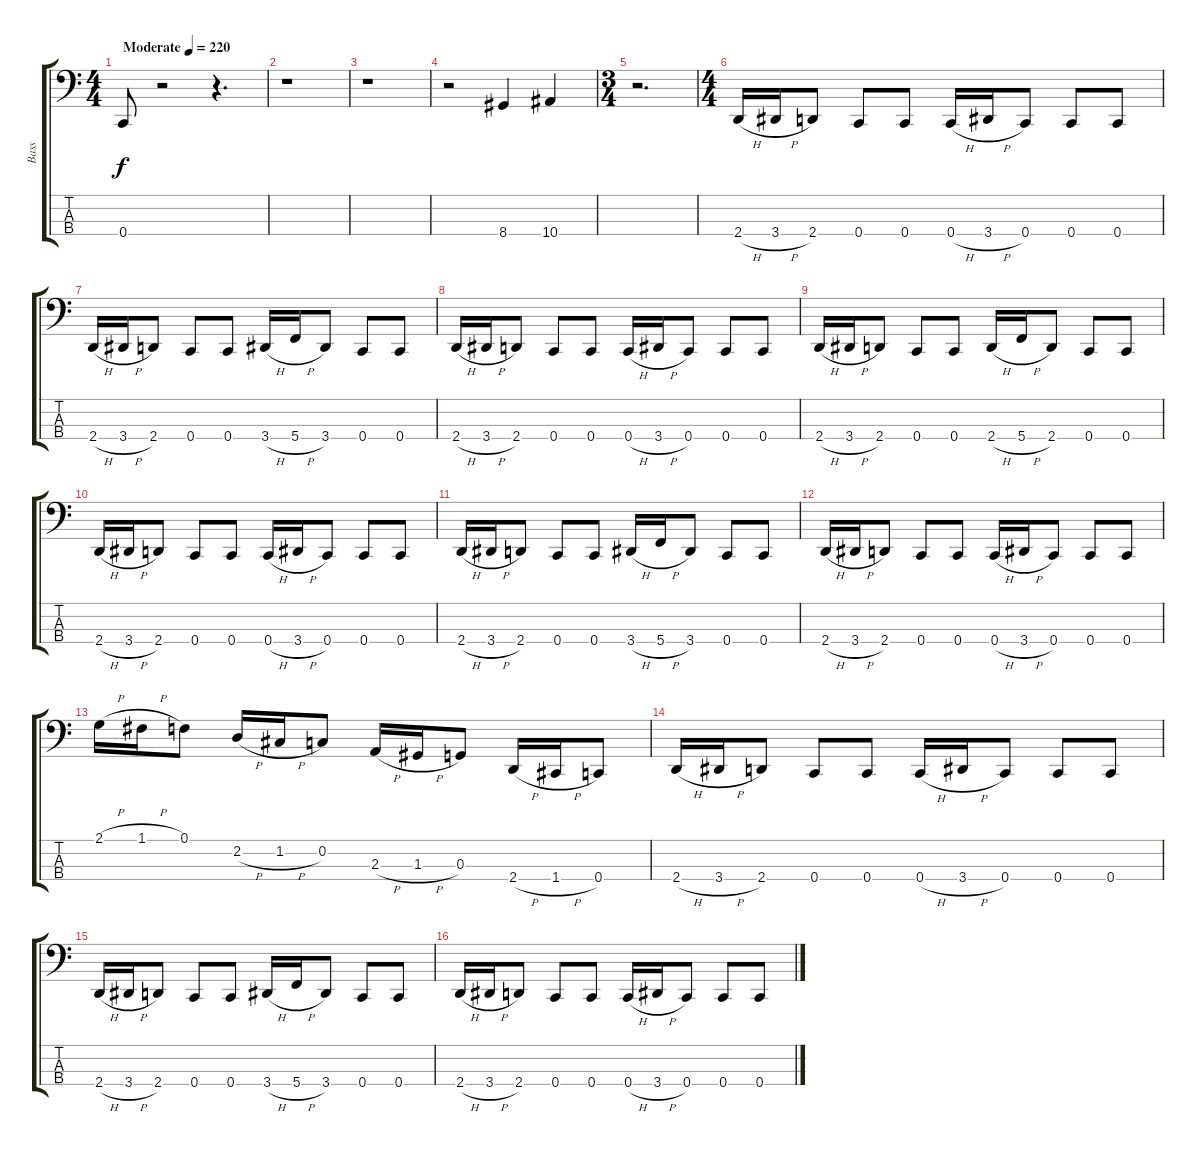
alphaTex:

\track ("Bass" "Bass") {instrument electricbasspick}
\staff {score tabs}
\tuning (F2 C2 G1 C1) {hide}
\ts (4 4)
\tempo (220 "Moderate")
\clef f4
\ks c
0.4.8{dy f instrument electricbasspick} r.2 r.4{d} |
r.1 |
r.1 |
r.2 8.4.4 10.4.4 |
\ts (3 4)
r.2{d} |
\ts (4 4)
2.4{h}.16 3.4{h}.16 2.4.8 0.4.8 0.4.8 0.4{h}.16 3.4{h}.16 0.4.8 0.4.8 0.4.8 |
2.4{h}.16 3.4{h}.16 2.4.8 0.4.8 0.4.8 3.4{h}.16 5.4{h}.16 3.4.8 0.4.8 0.4.8 |
2.4{h}.16 3.4{h}.16 2.4.8 0.4.8 0.4.8 0.4{h}.16 3.4{h}.16 0.4.8 0.4.8 0.4.8 |
2.4{h}.16 3.4{h}.16 2.4.8 0.4.8 0.4.8 2.4{h}.16 5.4{h}.16 2.4.8 0.4.8 0.4.8 |
2.4{h}.16 3.4{h}.16 2.4.8 0.4.8 0.4.8 0.4{h}.16 3.4{h}.16 0.4.8 0.4.8 0.4.8 |
2.4{h}.16 3.4{h}.16 2.4.8 0.4.8 0.4.8 3.4{h}.16 5.4{h}.16 3.4.8 0.4.8 0.4.8 |
2.4{h}.16 3.4{h}.16 2.4.8 0.4.8 0.4.8 0.4{h}.16 3.4{h}.16 0.4.8 0.4.8 0.4.8 |
2.1{h}.16 1.1{h}.16 0.1.8 2.2{h}.16 1.2{h}.16 0.2.8 2.3{h}.16 1.3{h}.16 0.3.8 2.4{h}.16 1.4{h}.16 0.4.8 |
2.4{h}.16 3.4{h}.16 2.4.8 0.4.8 0.4.8 0.4{h}.16 3.4{h}.16 0.4.8 0.4.8 0.4.8 |
2.4{h}.16 3.4{h}.16 2.4.8 0.4.8 0.4.8 3.4{h}.16 5.4{h}.16 3.4.8 0.4.8 0.4.8 |
2.4{h}.16 3.4{h}.16 2.4.8 0.4.8 0.4.8 0.4{h}.16 3.4{h}.16 0.4.8 0.4.8 0.4.8
